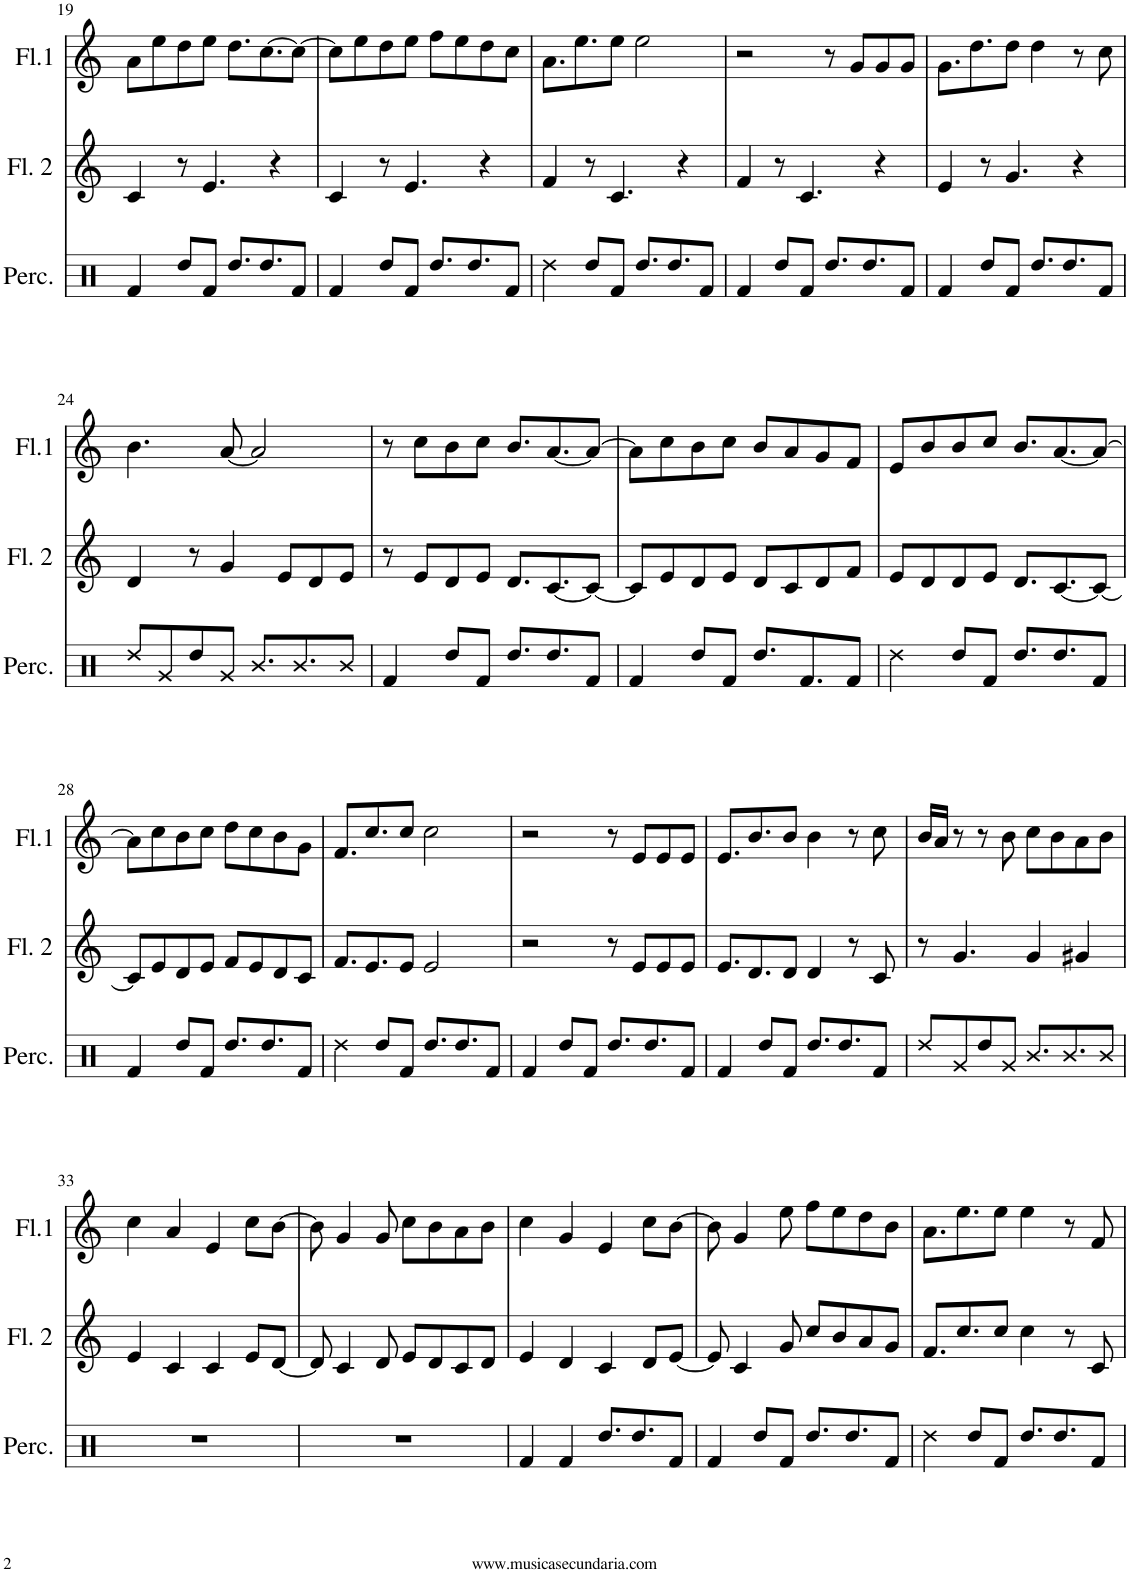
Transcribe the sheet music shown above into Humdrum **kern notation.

**kern	**kern	**kern
*part3	*part2	*part1
*staff3	*staff2	*staff1
*I"Percusión	*I"Flauta 2	*I"Flauta 1
*I'Perc.	*I'Fl. 2	*I'Fl.1
!!LO:PB:g=z
*clefX	*clefG2	*clefG2
*k[]	*k[]	*k[]
*M4/4	*M4/4	*M4/4
=19	=19	=19
4Rf/	4c/	8a\L
.	.	8ee\
8Rdd/L	8r	8dd\
8Rf/J	4.e/	8ee\J
8.Rdd/L	.	8.dd\L
8.Rdd/	.	[8.cc\
.	4r	.
8Rf/J	.	8cc\J_
=20	=20	=20
4Rf/	4c/	8cc\L]
.	.	8ee\
8Rdd/L	8r	8dd\
8Rf/J	4.e/	8ee\J
8.Rdd/L	.	8ff\L
.	.	8ee\
8.Rdd/	.	.
.	4r	8dd\
8Rf/J	.	8cc\J
=21	=21	=21
4Rdd\	4f/	8.a\L
.	.	8.ee\
8Rdd/L	8r	.
8Rf/J	4.c/	8ee\J
8.Rdd/L	.	2ee\
8.Rdd/	.	.
.	4r	.
8Rf/J	.	.
=22	=22	=22
4Rf/	4f/	2r
8Rdd/L	8r	.
8Rf/J	4.c/	.
8.Rdd/L	.	8r
.	.	8g/L
8.Rdd/	.	.
.	4r	8g/
8Rf/J	.	8g/J
=23	=23	=23
4Rf/	4e/	8.g\L
.	.	8.dd\
8Rdd/L	8r	.
8Rf/J	4.g/	8dd\J
8.Rdd/L	.	4dd\
8.Rdd/	.	.
.	4r	8r
8Rf/J	.	8cc\
!!LO:LB:g=z
=24	=24	=24
8Rdd/L	4d/	4.b\
8Rg/	.	.
8Rdd/	8r	.
8Rg/J	4g/	[8a/
8.R/L	.	2a/]
.	8e/L	.
8.R/	.	.
.	8d/	.
8R/J	8e/J	.
=25	=25	=25
4Rf/	8r	8r
.	8e/L	8cc\L
8Rdd/L	8d/	8b\
8Rf/J	8e/J	8cc\J
8.Rdd/L	8.d/L	8.b/L
8.Rdd/	[8.c/	[8.a/
8Rf/J	8c/J_	8a/J_
=26	=26	=26
4Rf/	8c/L]	8a\L]
.	8e/	8cc\
8Rdd/L	8d/	8b\
8Rf/J	8e/J	8cc\J
8.Rdd/L	8d/L	8b/L
.	8c/	8a/
8.Rf/	.	.
.	8d/	8g/
8Rf/J	8f/J	8f/J
=27	=27	=27
4Rdd\	8e/L	8e/L
.	8d/	8b/
8Rdd/L	8d/	8b/
8Rf/J	8e/J	8cc/J
8.Rdd/L	8.d/L	8.b/L
8.Rdd/	[8.c/	[8.a/
8Rf/J	8c/J_	8a/J_
!!LO:LB:g=z
=28	=28	=28
4Rf/	8c/L]	8a\L]
.	8e/	8cc\
8Rdd/L	8d/	8b\
8Rf/J	8e/J	8cc\J
8.Rdd/L	8f/L	8dd\L
.	8e/	8cc\
8.Rdd/	.	.
.	8d/	8b\
8Rf/J	8c/J	8g\J
=29	=29	=29
4Rdd\	8.f/L	8.f/L
.	8.e/	8.cc/
8Rdd/L	.	.
8Rf/J	8e/J	8cc/J
8.Rdd/L	2e/	2cc\
8.Rdd/	.	.
8Rf/J	.	.
=30	=30	=30
4Rf/	2r	2r
8Rdd/L	.	.
8Rf/J	.	.
8.Rdd/L	8r	8r
.	8e/L	8e/L
8.Rdd/	.	.
.	8e/	8e/
8Rf/J	8e/J	8e/J
=31	=31	=31
4Rf/	8.e/L	8.e/L
.	8.d/	8.b/
8Rdd/L	.	.
8Rf/J	8d/J	8b/J
8.Rdd/L	4d/	4b\
8.Rdd/	.	.
.	8r	8r
8Rf/J	8c/	8cc\
=32	=32	=32
8Rdd/L	8r	16b/LL
.	.	16a/JJ
8Rg/	4.g/	8r
8Rdd/	.	8r
8Rg/J	.	8b\
8.R/L	4g/	8cc\L
.	.	8b\
8.R/	.	.
.	4g#X/	8a\
8R/J	.	8b\J
!!LO:LB:g=z
=33	=33	=33
1r	4e/	4cc\
.	4c/	4a/
.	4c/	4e/
.	8e/L	8cc\L
.	[8d/J	[8b\J
=34	=34	=34
1r	8d/]	8b\]
.	4c/	4g/
.	8d/	8g/
.	8e/L	8cc\L
.	8d/	8b\
.	8c/	8a\
.	8d/J	8b\J
=35	=35	=35
4Rf/	4e/	4cc\
4Rf/	4d/	4g/
8.Rdd/L	4c/	4e/
8.Rdd/	.	.
.	8d/L	8cc\L
8Rf/J	[8e/J	[8b\J
=36	=36	=36
4Rf/	8e/]	8b\]
.	4c/	4g/
8Rdd/L	.	.
8Rf/J	8g/	8ee\
8.Rdd/L	8cc/L	8ff\L
.	8b/	8ee\
8.Rdd/	.	.
.	8a/	8dd\
8Rf/J	8g/J	8b\J
=37	=37	=37
4Rdd\	8.f/L	8.a\L
.	8.cc/	8.ee\
8Rdd/L	.	.
8Rf/J	8cc/J	8ee\J
8.Rdd/L	4cc\	4ee\
8.Rdd/	.	.
.	8r	8r
8Rf/J	8c/	8f/
=	=	=
*-	*-	*-
